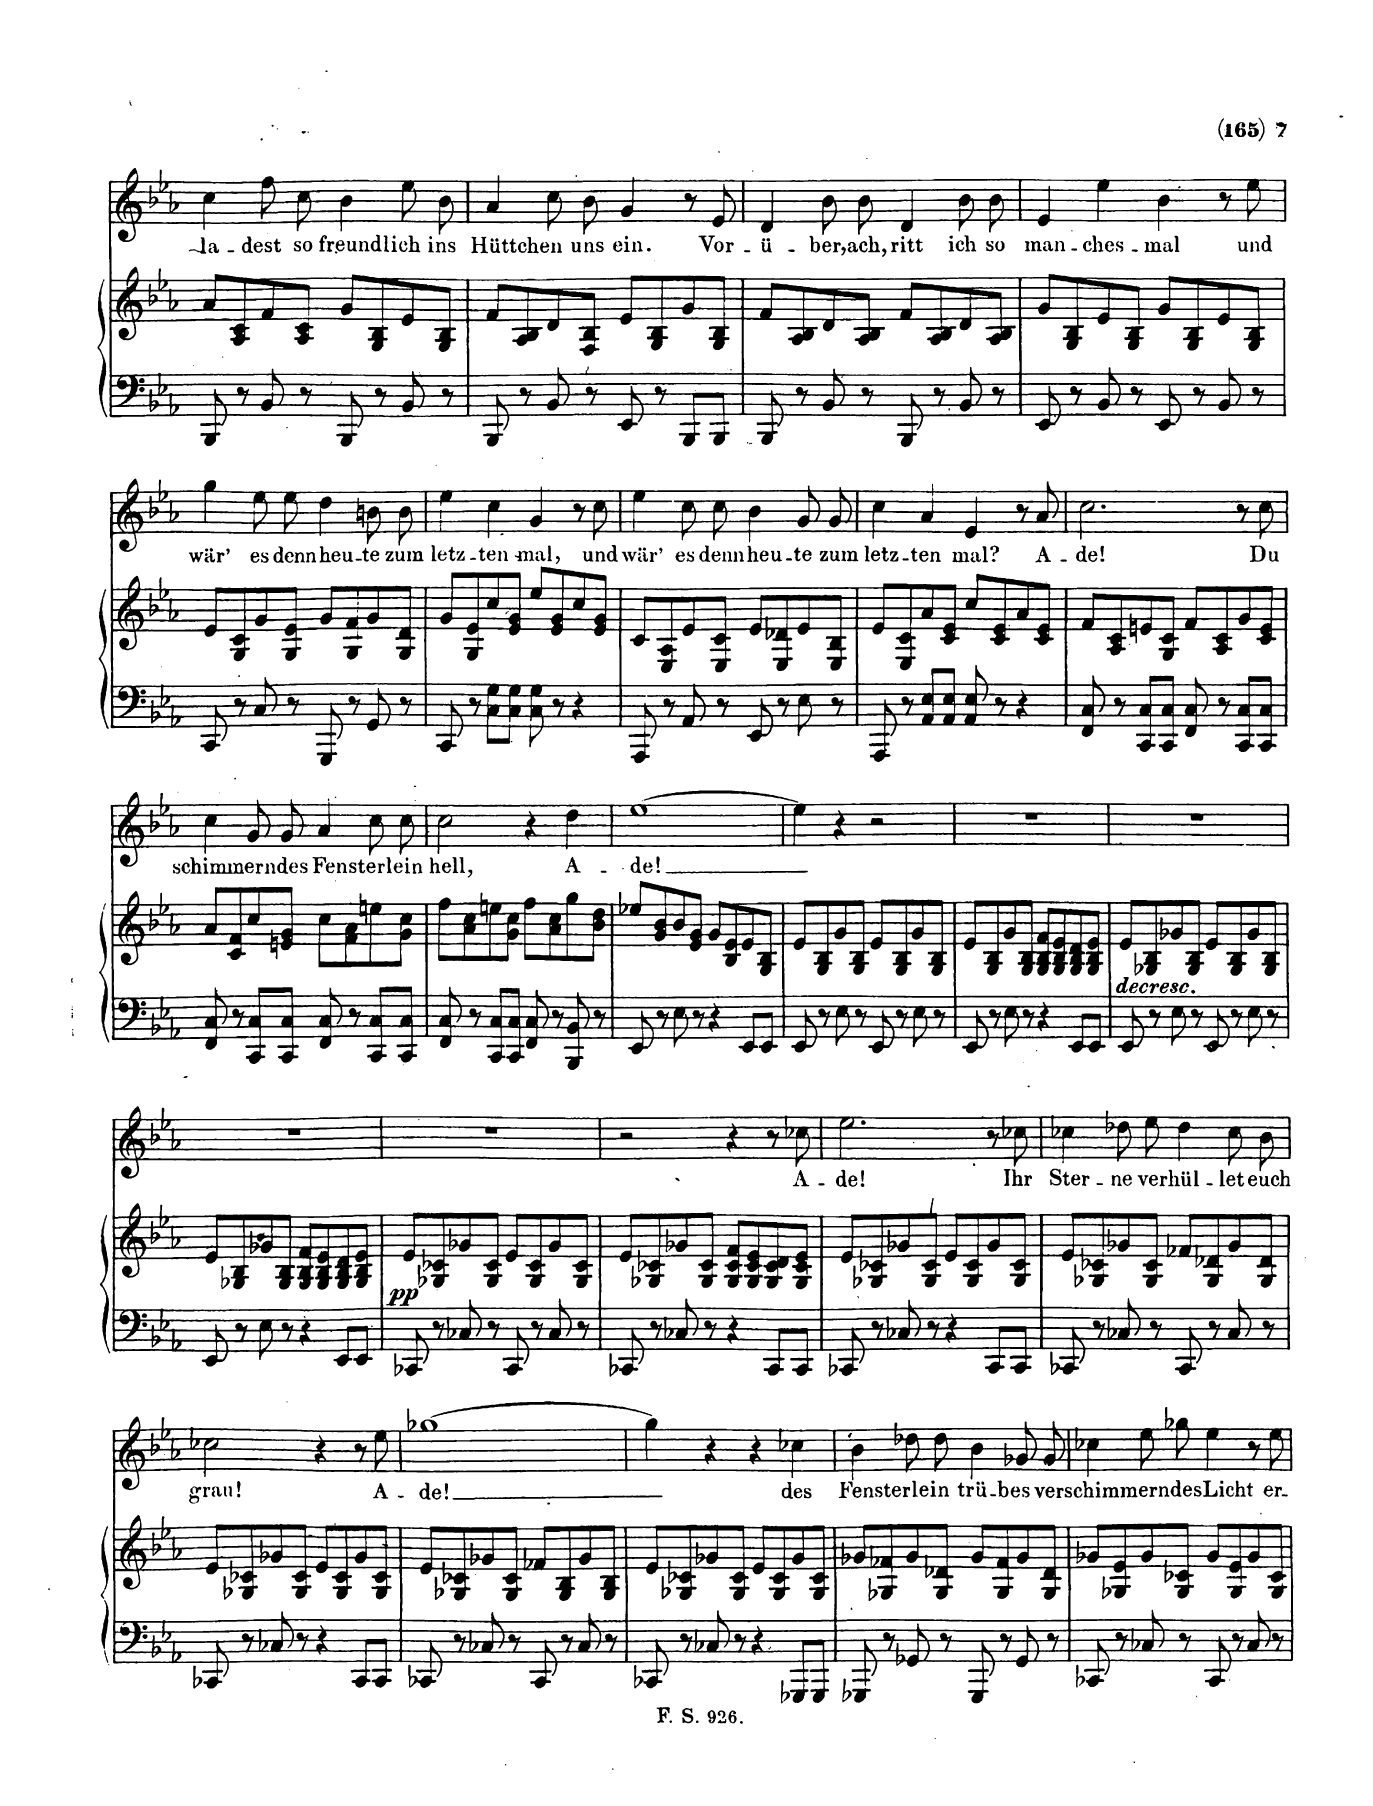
**kern	**kern	**dynam	**kern	**text
*part2	*part2	*part2	*part1	*part1
*staff3	*staff2	*staff2/3	*staff1	*staff1
*I"Piano	*	*	*I"Voice	*
*I'Pno	*	*	*	*
*clefF4	*clefG2	*	*clefG2	*
*k[b-e-a-]	*k[b-e-a-]	*	*k[b-e-a-]	*
*M4/4	*M4/4	*	*M4/4	*
*met(c)	*met(c)	*	*met(c)	*
=116	=116	=116	=116	=116
8BBB-/	8a-/L	.	4cc\	la-
8r	8A-/ 8c/	.	.	.
8BB-/	8f/	.	8ff\L	-dest
8r	8A-/ 8c/J	.	8cc\J	so
8BBB-/	8g/L	.	4b-\	freund-
8r	8G/ 8B-/	.	.	.
8BB-/	8e-/	.	8ee-\L	-lich
8r	8G/ 8B-/J	.	8b-\J	ins
=117	=117	=117	=117	=117
8BBB-/	8f/L	.	4a-/	Hütt-
8r	8A-/ 8B-/	.	.	.
8BB-/	8d/	.	8cc\L	-chen
8r	8F/ 8B-/J	.	8b-\J	uns
8EE-/	8e-/L	.	4g/	ein.
8r	8G/ 8B-/	.	.	.
8BBB-/L	8g/	.	8r	.
8BBB-/J	8G/ 8B-/J	.	8e-/	Vor-
=118	=118	=118	=118	=118
8BBB-/	8f/L	.	4d/	-ü-
8r	8A-/ 8B-/	.	.	.
8BB-/	8d/	.	8b-\L	-ber,
8r	8A-/ 8B-/J	.	8b-\J	ach,
8BBB-/	8f/L	.	4d/	ritt
8r	8A-/ 8B-/	.	.	.
8BB-/	8d/	.	8b-\L	ich
8r	8A-/ 8B-/J	.	8b-\J	so
=119	=119	=119	=119	=119
8EE-/	8g/L	.	4e-/	man-
8r	8G/ 8B-/	.	.	.
8BB-/	8e-/	.	4ee-\	-ches-
8r	8G/ 8B-/J	.	.	.
8EE-/	8g/L	.	4b-\	-mal
8r	8G/ 8B-/	.	.	.
8BB-/	8e-/	.	8r	.
8r	8G/ 8B-/J	.	8ee-\	und
=120	=120	=120	=120	=120
8CC/	8e-/L	.	4gg\	wär’
8r	8G/ 8c/	.	.	.
8C/	8g/	.	8ee-\L	es
8r	8G/ 8e-/J	.	8ee-\J	denn
8GGG/	8g/L	.	4dd\	heu-
8r	8G/ 8f/	.	.	.
8GG/	8g/	.	8bn\L	-te
8r	8G/ 8d/J	.	8b\J	zum
=121	=121	=121	=121	=121
8CC/	8g/L	.	4ee-\	letz-
8r	8G/ 8e-/	.	.	.
8C\ 8G\L	8cc/	.	4cc\	-ten
8C\ 8G\J	8e-/ 8g/J	.	.	.
8C\ 8G\	8ee-/L	.	4g/	mal,
8r	8e-/ 8g/	.	.	.
4r	8cc/	.	8r	.
.	8e-/ 8g/J	.	8cc\	und
=122	=122	=122	=122	=122
8AAA-/	8c/L	.	4ee-\	wär’
8r	8E-/ 8A-/	.	.	.
8AA-/	8e-/	.	8cc\L	es
8r	8E-/ 8c/J	.	8cc\J	denn
8EE-/	8e-/L	.	4b-\	heu-
8r	8E-/ 8d-X/	.	.	.
8E-\	8e-/	.	8g/L	-te
8r	8E-/ 8B-/J	.	8g/J	zum
=123	=123	=123	=123	=123
8AAA-/	8e-/L	.	4cc\	letz-
8r	8E-/ 8c/	.	.	.
8AA-/ 8E-/L	8a-/	.	4a-/	-ten
8AA-/ 8E-/J	8c/ 8e-/J	.	.	.
8AA-/ 8E-/	8cc/L	.	4e-/	mal?
8r	8c/ 8e-/	.	.	.
4r	8a-/	.	8r	.
.	8c/ 8e-/J	.	8a-/	A-
=124	=124	=124	=124	=124
8FF/ 8C/	8f/L	.	2.cc\	-de!
8r	8A-/ 8c/	.	.	.
8CC/ 8C/L	8en/	.	.	.
8CC/ 8C/J	8G/ 8c/J	.	.	.
8FF/ 8C/	8f/L	.	.	.
8r	8A-/ 8c/	.	.	.
8CC/ 8C/L	8g/	.	8r	.
8CC/ 8C/J	8c/ 8e/J	.	8cc\	Du
=125	=125	=125	=125	=125
8FF/ 8C/	8a-/L	.	4cc\	schim-
8r	8c/ 8f/	.	.	.
8CC/ 8C/L	8cc/	.	8g/L	-mern-
8CC/ 8C/J	8en/ 8g/J	.	8g/J	-des
8FF/ 8C/	8cc\L	.	4a-/	Fen-
8r	8f\ 8a-\	.	.	.
8CC/ 8C/L	8een\	.	8cc\L	-ster-
8CC/ 8C/J	8g\ 8cc\J	.	8cc\J	-lein
=126	=126	=126	=126	=126
8FF/ 8C/	8ff\L	.	2cc\	hell,
8r	8a-\ 8cc\	.	.	.
8CC/ 8C/L	8een\	.	.	.
8CC/ 8C/J	8g\ 8cc\J	.	.	.
8FF/ 8C/	8ff\L	.	4r	.
8r	8a-\ 8cc\	.	.	.
8BBB-/ 8BB-/	8gg\	.	4dd\	A-
8r	8b-\ 8dd\J	.	.	.
=127	=127	=127	=127	=127
8EE-/	8ee-X/L	.	[1ee-	-de!
8r	8g/ 8b-/	.	.	.
8E-\	8b-/	.	.	.
8r	8e-/ 8g/J	.	.	.
4r	8g/L	.	.	.
.	8B-/ 8e-/	.	.	.
8EE-/L	8e-/	.	.	.
8EE-/J	8G/ 8B-/J	.	.	.
=128	=128	=128	=128	=128
8EE-/	8e-/L	.	4ee-\]	.
8r	8G/ 8B-/	.	.	.
8E-\	8g/	.	4r	.
8r	8G/ 8B-/J	.	.	.
8EE-/	8e-/L	.	2r	.
8r	8G/ 8B-/	.	.	.
8E-\	8g/	.	.	.
8r	8G/ 8B-/J	.	.	.
=129	=129	=129	=129	=129
8EE-/	8e-/L	.	1r	.
8r	8G/ 8B-/	.	.	.
8E-\	8g/	.	.	.
8r	8G/ 8B-/J	.	.	.
4r	8G/ 8B-/ 8f/L	.	.	.
.	8G/ 8B-/ 8e-/	.	.	.
8EE-/L	8G/ 8B-/ 8d/	.	.	.
8EE-/J	8G/ 8B-/ 8e-/J	.	.	.
=130	=130	=130	=130	=130
!	!LO:TX:b:i:t=dim.	!	!	!
8EE-/	8e-/L	.	1r	.
8r	8G-X/ 8B-/	.	.	.
8E-\	8g-X/	.	.	.
8r	8G-/ 8B-/J	.	.	.
8EE-/	8e-/L	.	.	.
8r	8G-/ 8B-/	.	.	.
8E-\	8g-/	.	.	.
8r	8G-/ 8B-/J	.	.	.
=131	=131	=131	=131	=131
8EE-/	8e-/L	.	1r	.
8r	8G-X/ 8B-/	.	.	.
8E-\	8g-X/	.	.	.
8r	8G-/ 8B-/J	.	.	.
4r	8G-/ 8B-/ 8f/L	.	.	.
.	8G-/ 8B-/ 8e-/	.	.	.
8EE-/L	8G-/ 8B-/ 8d/	.	.	.
8EE-/J	8G-/ 8B-/ 8e-/J	.	.	.
=132	=132	=132	=132	=132
!	!	!LO:DY:b=2	!	!
8CC-X/	8e-/L	pp	1r	.
8r	8G-X/ 8c-X/	.	.	.
8C-X/	8g-X/	.	.	.
8r	8G-/ 8c-/J	.	.	.
8CC-/	8e-/L	.	.	.
8r	8G-/ 8c-/	.	.	.
8C-/	8g-/	.	.	.
8r	8G-/ 8c-/J	.	.	.
=133	=133	=133	=133	=133
8CC-X/	8e-/L	.	2r	.
8r	8G-X/ 8c-X/	.	.	.
8C-X/	8g-X/	.	.	.
8r	8G-/ 8c-/J	.	.	.
4r	8G-/ 8c-/ 8f/L	.	4r	.
.	8G-/ 8c-/ 8e-/	.	.	.
8CC-/L	8G-/ 8c-/ 8d/	.	8r	.
8CC-/J	8G-/ 8c-/ 8e-/J	.	8cc-X\	A-
=134	=134	=134	=134	=134
8CC-X/	8e-/L	.	2.ee-\	-de!
8r	8G-X/ 8c-X/	.	.	.
8C-X/	8g-X/	.	.	.
8r	8G-/ 8c-/J	.	.	.
4r	8e-/L	.	.	.
.	8G-/ 8c-/	.	.	.
8CC-/L	8g-/	.	8r	.
8CC-/J	8G-/ 8c-/J	.	8cc-X\	Ihr
=135	=135	=135	=135	=135
8CC-X/	8e-/L	.	4cc-X\	Ster-
8r	8G-X/ 8c-X/	.	.	.
8C-X/	8g-X/	.	8dd-X\L	-ne
8r	8G-/ 8c-/J	.	8ee-\J	ver-
8CC-/	8f-X/L	.	4dd-\	-hül-
8r	8G-/ 8d-X/	.	.	.
8C-/	8g-/	.	8cc-\L	-let
8r	8G-/ 8d-/J	.	8b-\J	euch
=136	=136	=136	=136	=136
8CC-X/	8e-/L	.	2cc-X\	grau!
8r	8G-X/ 8c-X/	.	.	.
8C-X/	8g-X/	.	.	.
8r	8G-/ 8c-/J	.	.	.
4r	8e-/L	.	4r	.
.	8G-/ 8c-/	.	.	.
8CC-/L	8g-/	.	8r	.
8CC-/J	8G-/ 8c-/J	.	8ee-\	A-
=137	=137	=137	=137	=137
8CC-X/	8e-/L	.	[1gg-X	-de!
8r	8G-X/ 8c-X/	.	.	.
8C-X/	8g-X/	.	.	.
8r	8G-/ 8c-/J	.	.	.
8CC-/	8f-X/L	.	.	.
8r	8G-/ 8B-/	.	.	.
8C-/	8g-/	.	.	.
8r	8G-/ 8B-/J	.	.	.
=138	=138	=138	=138	=138
8CC-X/	8e-/L	.	4gg-\]	.
8r	8G-X/ 8c-X/	.	.	.
8C-X/	8g-X/	.	4r	.
8r	8G-/ 8c-/J	.	.	.
4r	8e-/L	.	4r	.
.	8G-/ 8c-/	.	.	.
8GGG-X/L	8g-/	.	4cc-X\	des
8GGG-/J	8G-/ 8c-/J	.	.	.
=139	=139	=139	=139	=139
8GGG-X/	8g-X/L	.	4b-\	Fen-
8r	8G-X/ 8f-X/	.	.	.
8GG-X/	8g-/	.	8dd-X\L	-ster-
8r	8G-/ 8d-X/J	.	8dd-\J	-lein
8GGG-/	8g-/L	.	4b-\	trü-
8r	8G-/ 8f-/	.	.	.
8GG-/	8g-/	.	8g-X/L	-bes
8r	8G-/ 8d-/J	.	8g-/J	ver-
=140	=140	=140	=140	=140
8CC-X/	8g-X/L	.	4cc-X\	-schim-
8r	8G-X/ 8e-/	.	.	.
8C-X/	8g-/	.	8ee-\L	-mern-
8r	8G-/ 8c-X/J	.	8gg-X\J	-des
8CC-/	8g-/L	.	4ee-\	Licht
8r	8G-/ 8e-/	.	.	.
8C-/	8g-/	.	8r	.
8r	8G-/ 8c-/J	.	8ee-\	er-
=	=	=	=	=
*-	*-	*-	*-	*-
